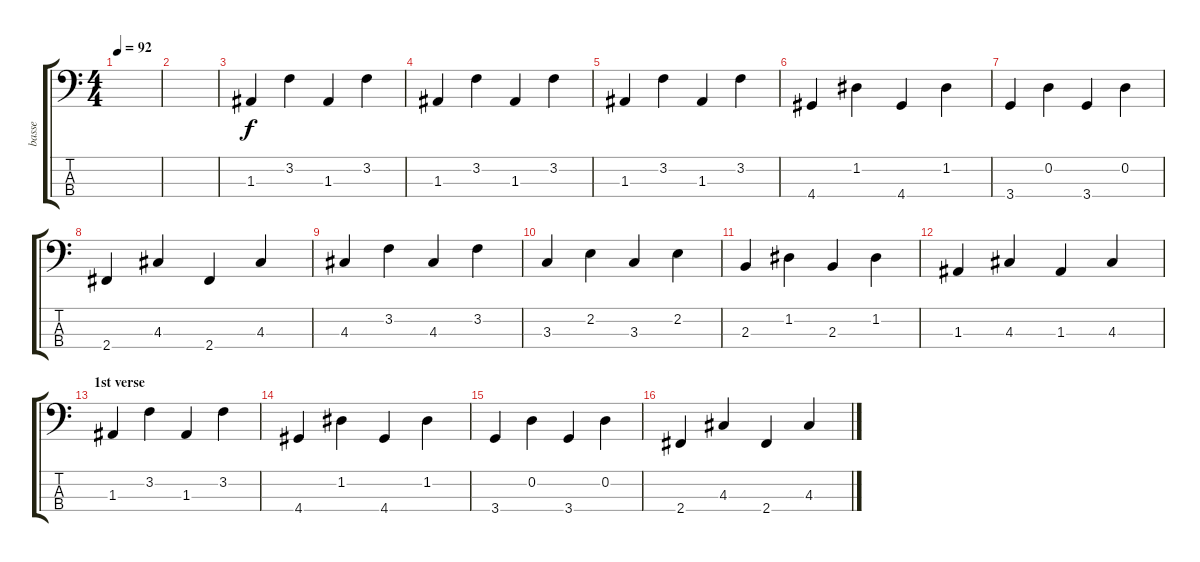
\track ("basse" "basse") {instrument electricbassfinger}
\staff {score tabs}
\tuning (G2 D2 A1 E1) {hide}
\ts (4 4)
\tempo 92
\clef f4
\ks c
|
|
1.3.4 3.2.4 1.3.4 3.2.4 |
1.3.4 3.2.4 1.3.4 3.2.4 |
1.3.4 3.2.4 1.3.4 3.2.4 |
4.4.4 1.2.4 4.4.4 1.2.4 |
3.4.4 0.2.4 3.4.4 0.2.4 |
2.4.4 4.3.4 2.4.4 4.3.4 |
4.3.4 3.2.4 4.3.4 3.2.4 |
3.3.4 2.2.4 3.3.4 2.2.4 |
2.3.4 1.2.4 2.3.4 1.2.4 |
1.3.4 4.3.4 1.3.4 4.3.4 |
\section ("" "1st verse")
1.3.4 3.2.4 1.3.4 3.2.4 |
4.4.4 1.2.4 4.4.4 1.2.4 |
3.4.4 0.2.4 3.4.4 0.2.4 |
2.4.4 4.3.4 2.4.4 4.3.4
